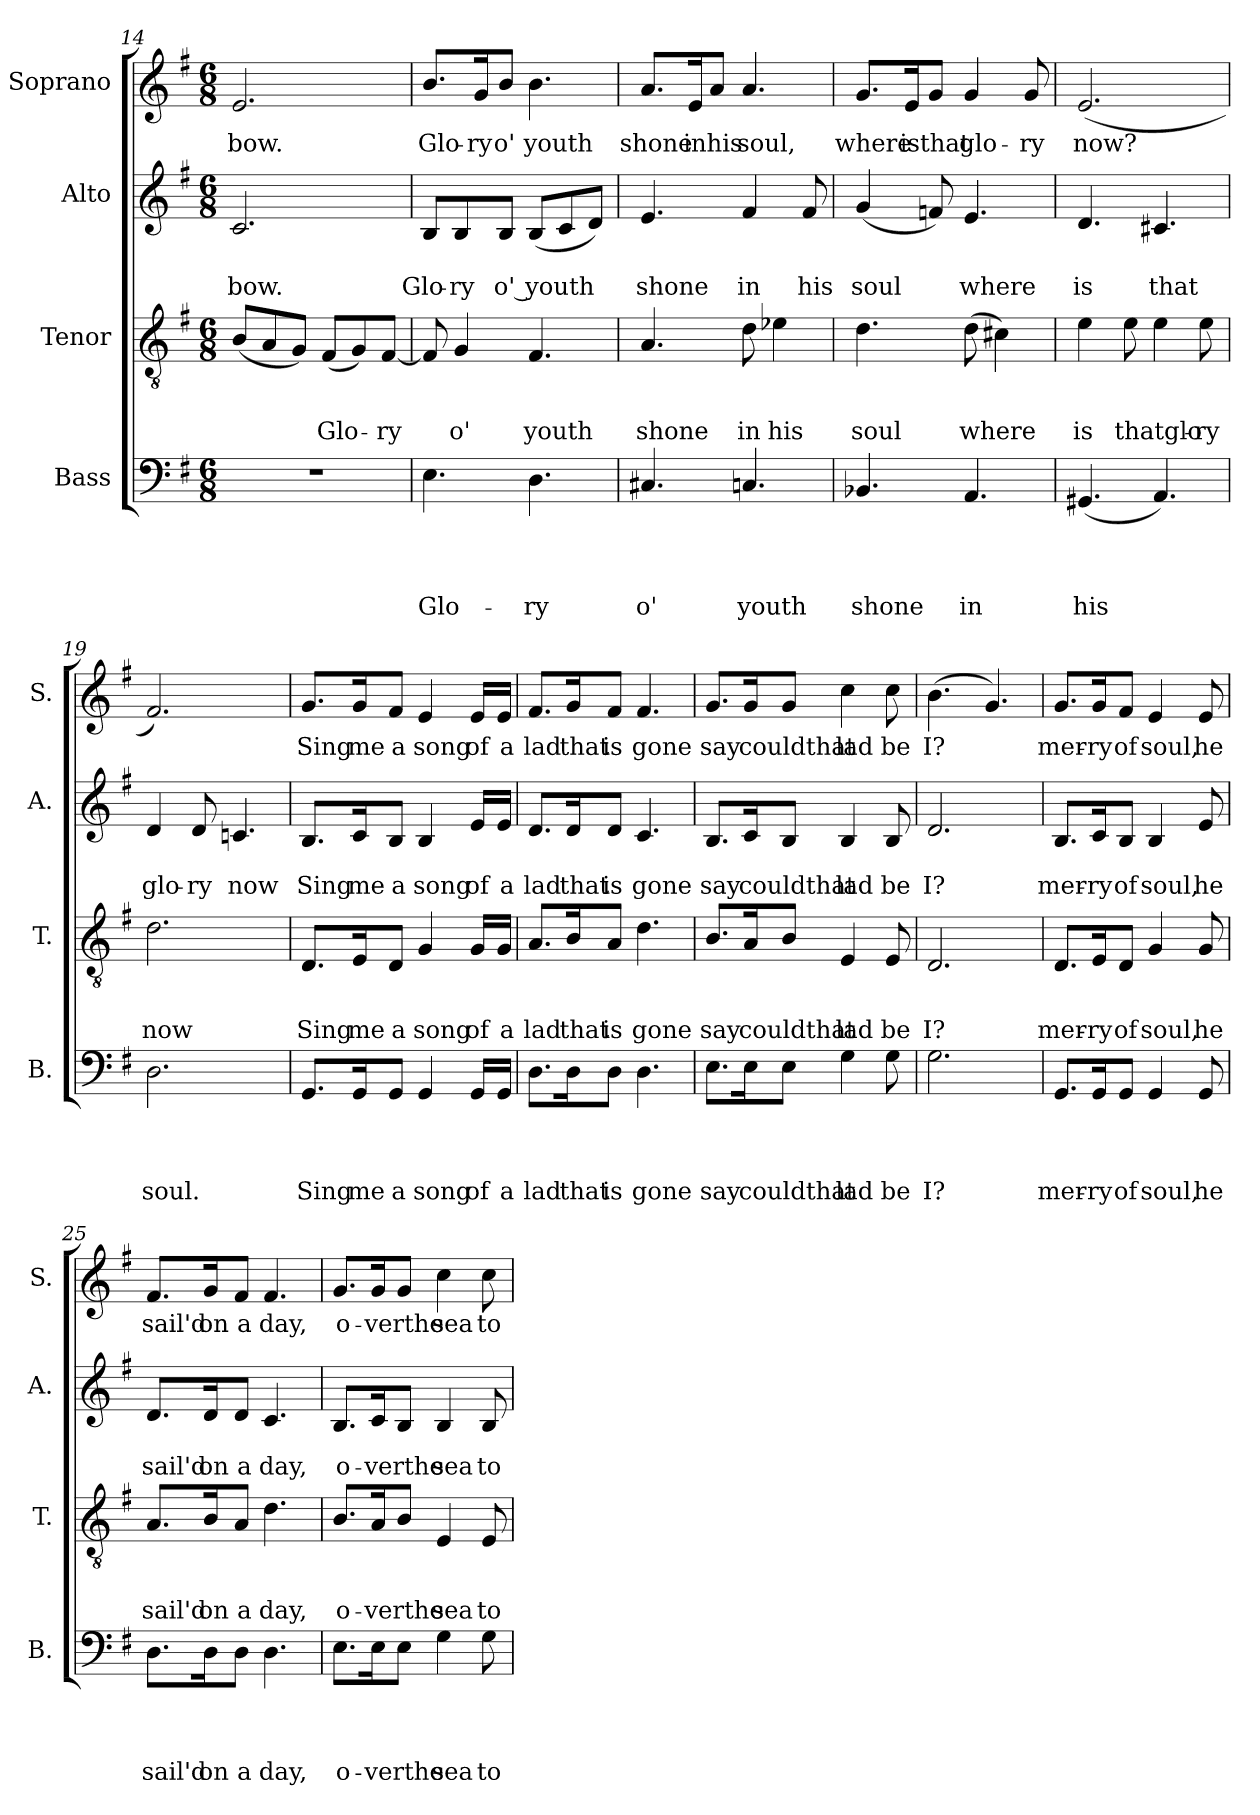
**kern	**text	**text	**text	**text	**kern	**text	**text	**text	**kern	**text	**text	**kern	**text
*part4	*part4	*part4	*part4	*part4	*part3	*part3	*part3	*part3	*part2	*part2	*part2	*part1	*part1
*staff4	*staff4	*staff4	*staff4	*staff4	*staff3	*staff3	*staff3	*staff3	*staff2	*staff2	*staff2	*staff1	*staff1
*I"Bass	*	*	*	*	*I"Tenor	*	*	*	*I"Alto	*	*	*I"Soprano	*
*I'B.	*	*	*	*	*I'T.	*	*	*	*I'A.	*	*	*I'S.	*
*clefF4	*	*	*	*	*clefGv2	*	*	*	*clefG2	*	*	*clefG2	*
*k[f#]	*	*	*	*	*k[f#]	*	*	*	*k[f#]	*	*	*k[f#]	*
*G:	*	*	*	*	*G:	*	*	*	*G:	*	*	*G:	*
*M6/8	*	*	*	*	*M6/8	*	*	*	*M6/8	*	*	*M6/8	*
=14	=14	=14	=14	=14	=14	=14	=14	=14	=14	=14	=14	=14	=14
!LO:N:vis=1	!	!	!	!	!	!	!	!	!	!	!LO:LY:b	!	!LO:LY:b
2.r	.	.	.	.	(<8B/L	.	.	.	2.c/	.	bow.	2.e/	bow.
.	.	.	.	.	8A/	.	.	.	.	.	.	.	.
.	.	.	.	.	8G/J)	.	.	.	.	.	.	.	.
!	!	!	!	!	!	!	!	!LO:LY:b	!	!	!	!	!
.	.	.	.	.	(<8F#/L	.	.	Glo-	.	.	.	.	.
.	.	.	.	.	8G/)	.	.	.	.	.	.	.	.
!	!	!	!	!	!	!	!	!LO:LY:b	!	!	!	!	!
.	.	.	.	.	[<8F#/J	.	.	-ry	.	.	.	.	.
=15	=15	=15	=15	=15	=15	=15	=15	=15	=15	=15	=15	=15	=15
!	!	!	!	!LO:LY:b	!	!	!	!	!	!	!LO:LY:b	!	!LO:LY:b
4.E\	.	.	.	Glo-	8F#/]	.	.	.	8B/L	.	Glo-	8.b/L	Glo-
!	!	!	!	!	!	!	!	!LO:LY:b	!	!	!LO:LY:b	!	!
.	.	.	.	.	4G/	.	.	o'	8B/	.	-ry	.	.
!	!	!	!	!	!	!	!	!	!	!	!	!	!LO:LY:b
.	.	.	.	.	.	.	.	.	.	.	.	16g/k	-ry
!	!	!	!	!	!	!	!	!	!	!	!LO:LY:b	!	!LO:LY:b
.	.	.	.	.	.	.	.	.	8B/J	.	o' youth	8b/J	o'
!	!	!	!	!LO:LY:b	!	!	!	!LO:LY:b	!	!	!	!	!LO:LY:b
4.D\	.	.	.	-ry	4.F#/	.	.	youth	(<8B/L	.	.	4.b\	youth
.	.	.	.	.	.	.	.	.	8c/	.	.	.	.
.	.	.	.	.	.	.	.	.	8d/J)	.	.	.	.
!!LO:PB:g=z
=16	=16	=16	=16	=16	=16	=16	=16	=16	=16	=16	=16	=16	=16
!	!	!	!	!LO:LY:b	!	!	!	!LO:LY:b	!	!	!LO:LY:b	!	!LO:LY:b
4.C#X/	.	.	.	o'	4.A/	.	.	shone	4.e/	.	shone	8.a/L	shone
!	!	!	!	!	!	!	!	!	!	!	!	!	!LO:LY:b
.	.	.	.	.	.	.	.	.	.	.	.	16e/k	inhis
.	.	.	.	.	.	.	.	.	.	.	.	8a/J	.
!	!	!	!	!LO:LY:b	!	!	!	!LO:LY:b	!	!	!LO:LY:b	!	!LO:LY:b
4.Cn/	.	.	.	youth	8d\	.	.	in	4f#/	.	in	4.a/	soul,
!	!	!	!	!	!	!	!	!LO:LY:b	!	!	!	!	!
.	.	.	.	.	4e-X\	.	.	his	.	.	.	.	.
!	!	!	!	!	!	!	!	!	!	!	!LO:LY:b	!	!
.	.	.	.	.	.	.	.	.	8f#/	.	his	.	.
=17	=17	=17	=17	=17	=17	=17	=17	=17	=17	=17	=17	=17	=17
!	!	!	!	!LO:LY:b	!	!	!	!LO:LY:b	!	!	!LO:LY:b	!	!LO:LY:b
4.BB-X/	.	.	.	shone	4.d\	.	.	soul	(<4g/	.	soul	8.g/L	where
!	!	!	!	!	!	!	!	!	!	!	!	!	!LO:LY:b
.	.	.	.	.	.	.	.	.	.	.	.	16e/k	isthat
.	.	.	.	.	.	.	.	.	8fn/)	.	.	8g/J	.
!	!	!	!	!LO:LY:b	!	!	!	!LO:LY:b	!	!	!LO:LY:b	!	!LO:LY:b
4.AA/	.	.	.	in	(>8d\	.	.	where	4.e/	.	where	4g/	glo-
.	.	.	.	.	4c#X\)	.	.	.	.	.	.	.	.
!	!	!	!	!	!	!	!	!	!	!	!	!	!LO:LY:b
.	.	.	.	.	.	.	.	.	.	.	.	8g/	-ry
=18	=18	=18	=18	=18	=18	=18	=18	=18	=18	=18	=18	=18	=18
!	!	!	!	!LO:LY:b	!	!	!	!LO:LY:b	!	!	!LO:LY:b	!	!LO:LY:b
(<4.GG#X/	.	.	.	his	4e\	.	.	is	4.d/	.	is	(<2.e/	now?
!	!	!	!	!	!	!	!	!LO:LY:b	!	!	!	!	!
.	.	.	.	.	8e\	.	.	thatglo-	.	.	.	.	.
!	!	!	!	!	!	!	!	!	!	!	!LO:LY:b	!	!
4.AA/)	.	.	.	.	4e\	.	.	.	4.c#X/	.	that	.	.
!	!	!	!	!	!	!	!	!LO:LY:b	!	!	!	!	!
.	.	.	.	.	8e\	.	.	-ry	.	.	.	.	.
=19	=19	=19	=19	=19	=19	=19	=19	=19	=19	=19	=19	=19	=19
!	!	!	!	!LO:LY:b	!	!	!	!LO:LY:b	!	!	!LO:LY:b	!	!
2.D\	.	.	.	soul.	2.d\	.	.	now	4d/	.	glo-	2.f#/)	.
!	!	!	!	!	!	!	!	!	!	!	!LO:LY:b	!	!
.	.	.	.	.	.	.	.	.	8d/	.	-ry	.	.
!	!	!	!	!	!	!	!	!	!	!	!LO:LY:b	!	!
.	.	.	.	.	.	.	.	.	4.cn/	.	now	.	.
!!LO:LB:g=z
=20	=20	=20	=20	=20	=20	=20	=20	=20	=20	=20	=20	=20	=20
!	!	!	!	!LO:LY:b	!	!	!	!LO:LY:b	!	!	!LO:LY:b	!	!LO:LY:b
8.GG/L	.	.	.	Sing	8.D/L	.	.	Sing	8.B/L	.	Sing	8.g/L	Sing
!	!	!	!	!LO:LY:b	!	!	!	!LO:LY:b	!	!	!LO:LY:b	!	!LO:LY:b
16GG/k	.	.	.	me	16E/k	.	.	me	16c/k	.	me	16g/k	me
!	!	!	!	!LO:LY:b	!	!	!	!LO:LY:b	!	!	!LO:LY:b	!	!LO:LY:b
8GG/J	.	.	.	a	8D/J	.	.	a	8B/J	.	a	8f#/J	a
!	!	!	!	!LO:LY:b	!	!	!	!LO:LY:b	!	!	!LO:LY:b	!	!LO:LY:b
4GG/	.	.	.	song	4G/	.	.	song	4B/	.	song	4e/	song
!	!	!	!	!LO:LY:b	!	!	!	!LO:LY:b	!	!	!LO:LY:b	!	!LO:LY:b
16GG/LL	.	.	.	of	16G/LL	.	.	of	16e/LL	.	of	16e/LL	of
!	!	!	!	!LO:LY:b	!	!	!	!LO:LY:b	!	!	!LO:LY:b	!	!LO:LY:b
16GG/JJ	.	.	.	a	16G/JJ	.	.	a	16e/JJ	.	a	16e/JJ	a
=21	=21	=21	=21	=21	=21	=21	=21	=21	=21	=21	=21	=21	=21
!	!	!	!	!LO:LY:b	!	!	!	!LO:LY:b	!	!	!LO:LY:b	!	!LO:LY:b
8.D\L	.	.	.	lad	8.A/L	.	.	lad	8.d/L	.	lad	8.f#/L	lad
!	!	!	!	!LO:LY:b	!	!	!	!LO:LY:b	!	!	!LO:LY:b	!	!LO:LY:b
16D\k	.	.	.	that	16B/k	.	.	that	16d/k	.	that	16g/k	that
!	!	!	!	!LO:LY:b	!	!	!	!LO:LY:b	!	!	!LO:LY:b	!	!LO:LY:b
8D\J	.	.	.	is	8A/J	.	.	is	8d/J	.	is	8f#/J	is
!	!	!	!	!LO:LY:b	!	!	!	!LO:LY:b	!	!	!LO:LY:b	!	!LO:LY:b
4.D\	.	.	.	gone	4.d\	.	.	gone	4.c/	.	gone	4.f#/	gone
=22	=22	=22	=22	=22	=22	=22	=22	=22	=22	=22	=22	=22	=22
!	!	!	!	!LO:LY:b	!	!	!	!LO:LY:b	!	!	!LO:LY:b	!	!LO:LY:b
8.E\L	.	.	.	say	8.B/L	.	.	say	8.B/L	.	say	8.g/L	say
!	!	!	!	!LO:LY:b	!	!	!	!LO:LY:b	!	!	!LO:LY:b	!	!LO:LY:b
16E\k	.	.	.	couldthat	16A/k	.	.	couldthat	16c/k	.	couldthat	16g/k	couldthat
8E\J	.	.	.	.	8B/J	.	.	.	8B/J	.	.	8g/J	.
!	!	!	!	!LO:LY:b	!	!	!	!LO:LY:b	!	!	!LO:LY:b	!	!LO:LY:b
4G\	.	.	.	lad	4E/	.	.	lad	4B/	.	lad	4cc\	lad
!	!	!	!	!LO:LY:b	!	!	!	!LO:LY:b	!	!	!LO:LY:b	!	!LO:LY:b
8G\	.	.	.	be	8E/	.	.	be	8B/	.	be	8cc\	be
=23	=23	=23	=23	=23	=23	=23	=23	=23	=23	=23	=23	=23	=23
!	!	!	!	!LO:LY:b	!	!	!	!LO:LY:b	!	!	!LO:LY:b	!	!LO:LY:b
2.G\	.	.	.	I?	2.D/	.	.	I?	2.d/	.	I?	(>4.b\	I?
.	.	.	.	.	.	.	.	.	.	.	.	4.g/)	.
!!LO:PB:g=z
=24	=24	=24	=24	=24	=24	=24	=24	=24	=24	=24	=24	=24	=24
!	!	!	!	!LO:LY:b	!	!	!	!LO:LY:b	!	!	!LO:LY:b	!	!LO:LY:b
8.GG/L	.	.	.	mer-	8.D/L	.	.	mer-	8.B/L	.	mer-	8.g/L	mer-
!	!	!	!	!LO:LY:b	!	!	!	!LO:LY:b	!	!	!LO:LY:b	!	!LO:LY:b
16GG/k	.	.	.	-ry	16E/k	.	.	-ry	16c/k	.	-ry	16g/k	-ry
!	!	!	!	!LO:LY:b	!	!	!	!LO:LY:b	!	!	!LO:LY:b	!	!LO:LY:b
8GG/J	.	.	.	of	8D/J	.	.	of	8B/J	.	of	8f#/J	of
!	!	!	!	!LO:LY:b	!	!	!	!LO:LY:b	!	!	!LO:LY:b	!	!LO:LY:b
4GG/	.	.	.	soul,	4G/	.	.	soul,	4B/	.	soul,	4e/	soul,
!	!	!	!	!LO:LY:b	!	!	!	!LO:LY:b	!	!	!LO:LY:b	!	!LO:LY:b
8GG/	.	.	.	he	8G/	.	.	he	8e/	.	he	8e/	he
=25	=25	=25	=25	=25	=25	=25	=25	=25	=25	=25	=25	=25	=25
!	!	!	!	!LO:LY:b	!	!	!	!LO:LY:b	!	!	!LO:LY:b	!	!LO:LY:b
8.D\L	.	.	.	sail'd	8.A/L	.	.	sail'd	8.d/L	.	sail'd	8.f#/L	sail'd
!	!	!	!	!LO:LY:b	!	!	!	!LO:LY:b	!	!	!LO:LY:b	!	!LO:LY:b
16D\k	.	.	.	on	16B/k	.	.	on	16d/k	.	on	16g/k	on
!	!	!	!	!LO:LY:b	!	!	!	!LO:LY:b	!	!	!LO:LY:b	!	!LO:LY:b
8D\J	.	.	.	a	8A/J	.	.	a	8d/J	.	a	8f#/J	a
!	!	!	!	!LO:LY:b	!	!	!	!LO:LY:b	!	!	!LO:LY:b	!	!LO:LY:b
4.D\	.	.	.	day,	4.d\	.	.	day,	4.c/	.	day,	4.f#/	day,
=26	=26	=26	=26	=26	=26	=26	=26	=26	=26	=26	=26	=26	=26
!	!	!	!	!LO:LY:b	!	!	!	!LO:LY:b	!	!	!LO:LY:b	!	!LO:LY:b
8.E\L	.	.	.	o-	8.B/L	.	.	o-	8.B/L	.	o-	8.g/L	o-
!	!	!	!	!LO:LY:b	!	!	!	!LO:LY:b	!	!	!LO:LY:b	!	!LO:LY:b
16E\k	.	.	.	-verthe	16A/k	.	.	-verthe	16c/k	.	-verthe	16g/k	-verthe
8E\J	.	.	.	.	8B/J	.	.	.	8B/J	.	.	8g/J	.
!	!	!	!	!LO:LY:b	!	!	!	!LO:LY:b	!	!	!LO:LY:b	!	!LO:LY:b
4G\	.	.	.	sea	4E/	.	.	sea	4B/	.	sea	4cc\	sea
!	!	!	!	!LO:LY:b	!	!	!	!LO:LY:b	!	!	!LO:LY:b	!	!LO:LY:b
8G\	.	.	.	to	8E/	.	.	to	8B/	.	to	8cc\	to
=	=	=	=	=	=	=	=	=	=	=	=	=	=
*-	*-	*-	*-	*-	*-	*-	*-	*-	*-	*-	*-	*-	*-
